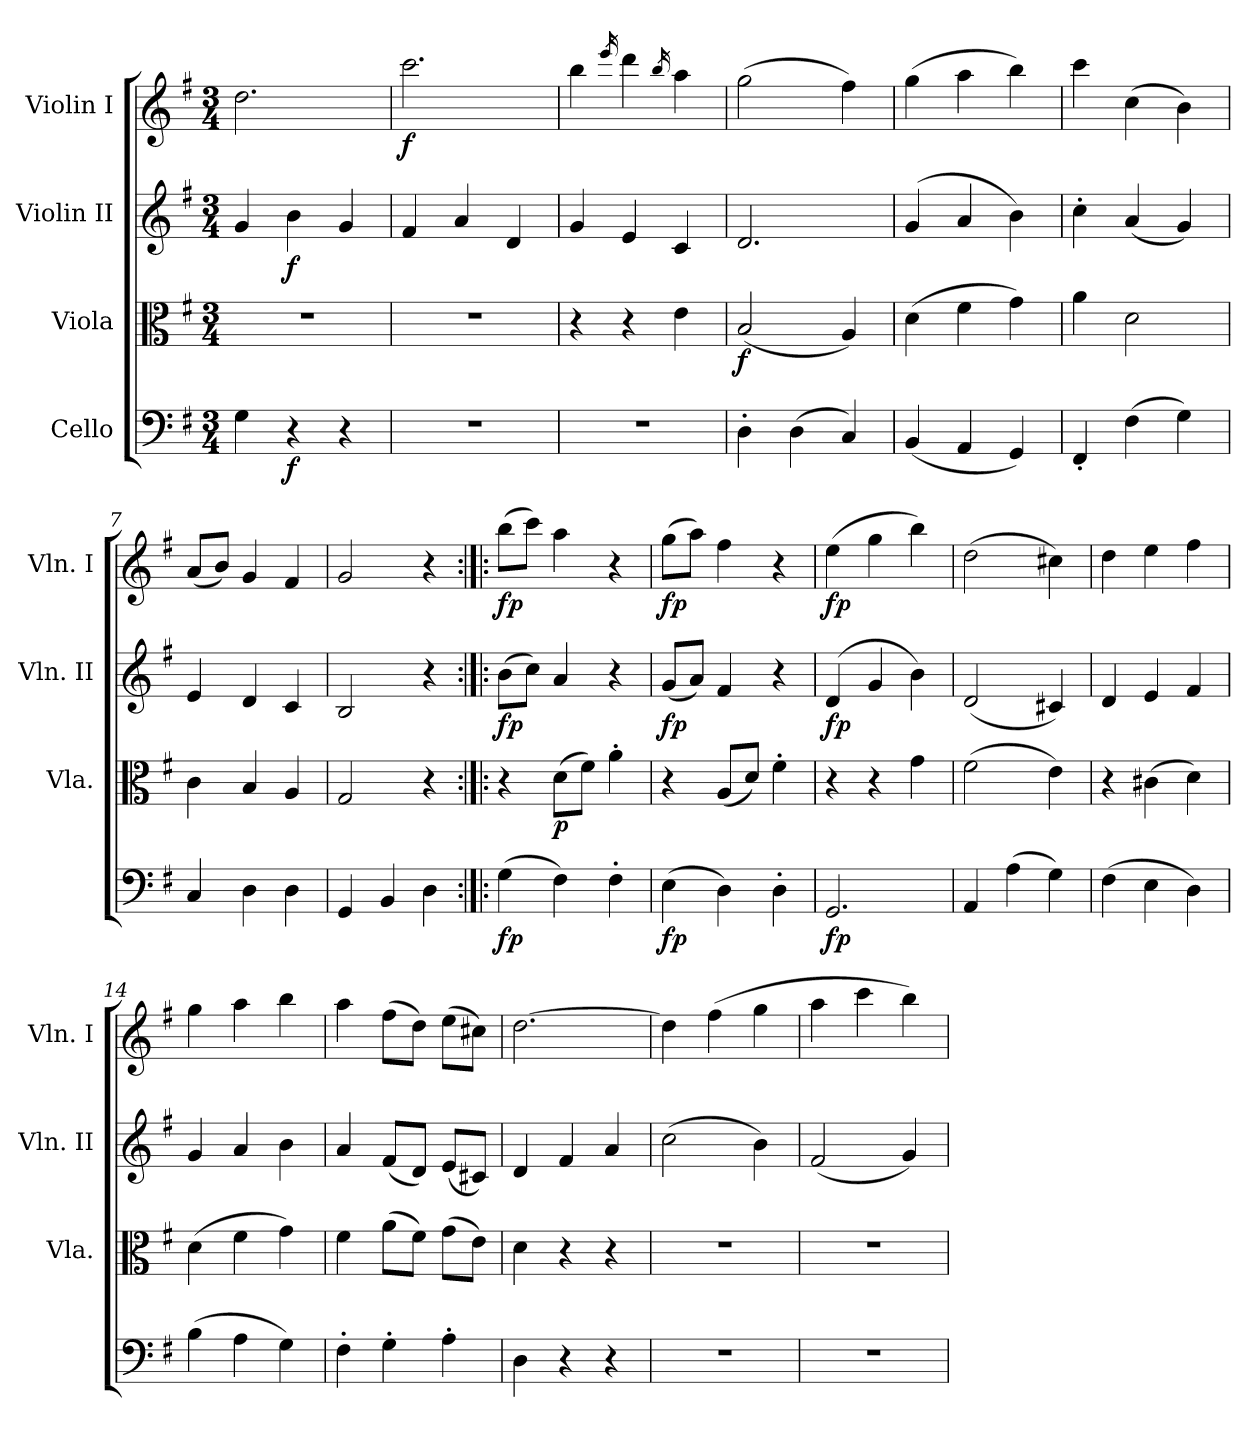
**kern	**dynam	**kern	**dynam	**kern	**dynam	**kern	**dynam
*part4	*part4	*part3	*part3	*part2	*part2	*part1	*part1
*staff4	*staff4	*staff3	*staff3	*staff2	*staff2	*staff1	*staff1
*I"Cello	*	*I"Viola	*	*I"Violin II	*	*I"Violin I	*
*	*	*I'Vla.	*	*I'Vln. II	*	*I'Vln. I	*
*clefF4	*	*clefC3	*	*clefG2	*	*clefG2	*
*k[f#]	*	*k[f#]	*	*k[f#]	*	*k[f#]	*
*G:	*	*G:	*	*G:	*	*G:	*
*M3/4	*	*M3/4	*	*M3/4	*	*M3/4	*
=1	=1	=1	=1	=1	=1	=1	=1
4G\	.	2.r	.	4g/	.	2.dd\	.
!	!LO:DY:b	!	!	!	!LO:DY:b	!	!
4r	f	.	.	4b\	f	.	.
4r	.	.	.	4g/	.	.	.
=2	=2	=2	=2	=2	=2	=2	=2
!	!	!	!	!	!	!	!LO:DY:b
2.r	.	2.r	.	4f#/	.	2.ccc\	f
.	.	.	.	4a/	.	.	.
.	.	.	.	4d/	.	.	.
=3	=3	=3	=3	=3	=3	=3	=3
2.r	.	4r	.	4g/	.	4bb\	.
.	.	.	.	.	.	16qeee/	.
.	.	4r	.	4e/	.	4ddd\	.
.	.	.	.	.	.	16qbb/	.
.	.	4e\	.	4c/	.	4aa\	.
=4	=4	=4	=4	=4	=4	=4	=4
!	!	!	!LO:DY:b	!	!	!	!
4D'\	.	(2B/	f	2.d/	.	(2gg\	.
(4D\	.	.	.	.	.	.	.
4C/)	.	4A/)	.	.	.	4ff#\)	.
=5	=5	=5	=5	=5	=5	=5	=5
(4BB/	.	(4d\	.	(4g/	.	(4gg\	.
4AA/	.	4f#\	.	4a/	.	4aa\	.
4GG/)	.	4g\)	.	4b\)	.	4bb\)	.
=6	=6	=6	=6	=6	=6	=6	=6
4FF#'/	.	4a\	.	4cc'\	.	4ccc\	.
(4F#\	.	2d\	.	(4a/	.	(4cc\	.
4G\)	.	.	.	4g/)	.	4b\)	.
=7	=7	=7	=7	=7	=7	=7	=7
4C/	.	4c\	.	4e/	.	(8a/L	.
.	.	.	.	.	.	8b/J)	.
4D\	.	4B/	.	4d/	.	4g/	.
4D\	.	4A/	.	4c/	.	4f#/	.
=8	=8	=8	=8	=8	=8	=8	=8
4GG/	.	2G/	.	2B/	.	2g/	.
4BB/	.	.	.	.	.	.	.
4D\	.	4r	.	4r	.	4r	.
=9:|!|:	=9:|!|:	=9:|!|:	=9:|!|:	=9:|!|:	=9:|!|:	=9:|!|:	=9:|!|:
!	!LO:DY:b	!	!	!	!LO:DY:b	!	!LO:DY:b
(4G\	fp	4r	.	(8b\L	fp	(8bb\L	fp
.	.	.	.	8cc\J)	.	8ccc\J)	.
!	!	!	!LO:DY:b	!	!	!	!
4F#\)	.	(8d\L	p	4a/	.	4aa\	.
.	.	8f#\J)	.	.	.	.	.
4F#'\	.	4a'\	.	4r	.	4r	.
=10	=10	=10	=10	=10	=10	=10	=10
!	!LO:DY:b	!	!	!	!LO:DY:b	!	!LO:DY:b
(4E\	fp	4r	.	(8g/L	fp	(8gg\L	fp
.	.	.	.	8a/J)	.	8aa\J)	.
4D\)	.	(8A/L	.	4f#/	.	4ff#\	.
.	.	8d/J)	.	.	.	.	.
4D'\	.	4f#'\	.	4r	.	4r	.
=11	=11	=11	=11	=11	=11	=11	=11
!	!LO:DY:b	!	!	!	!LO:DY:b	!	!LO:DY:b
2.GG/	fp	4r	.	(4d/	fp	(4ee\	fp
.	.	4r	.	4g/	.	4gg\	.
.	.	4g\	.	4b\)	.	4bb\)	.
=12	=12	=12	=12	=12	=12	=12	=12
4AA/	.	(2f#\	.	(2d/	.	(2dd\	.
(4A\	.	.	.	.	.	.	.
4G\)	.	4e\)	.	4c#X/)	.	4cc#X\)	.
=13	=13	=13	=13	=13	=13	=13	=13
(4F#\	.	4r	.	4d/	.	4dd\	.
4E\	.	(4c#X\	.	4e/	.	4ee\	.
4D\)	.	4d\)	.	4f#/	.	4ff#\	.
=14	=14	=14	=14	=14	=14	=14	=14
(4B\	.	(4d\	.	4g/	.	4gg\	.
4A\	.	4f#\	.	4a/	.	4aa\	.
4G\)	.	4g\)	.	4b\	.	4bb\	.
=15	=15	=15	=15	=15	=15	=15	=15
4F#'\	.	4f#\	.	4a/	.	4aa\	.
4G'\	.	(8a\L	.	(8f#/L	.	(8ff#\L	.
.	.	8f#\J)	.	8d/J)	.	8dd\J)	.
4A'\	.	(8g\L	.	(8e/L	.	(8ee\L	.
.	.	8e\J)	.	8c#X/J)	.	8cc#X\J)	.
=16	=16	=16	=16	=16	=16	=16	=16
4D\	.	4d\	.	4d/	.	[2.dd\	.
4r	.	4r	.	4f#/	.	.	.
4r	.	4r	.	4a/	.	.	.
=17	=17	=17	=17	=17	=17	=17	=17
2.r	.	2.r	.	(2cc\	.	4dd\]	.
.	.	.	.	.	.	(4ff#\	.
.	.	.	.	4b\)	.	4gg\	.
=18	=18	=18	=18	=18	=18	=18	=18
2.r	.	2.r	.	(2f#/	.	4aa\	.
.	.	.	.	.	.	4ccc\	.
.	.	.	.	4g/)	.	4bb\)	.
=	=	=	=	=	=	=	=
*-	*-	*-	*-	*-	*-	*-	*-
